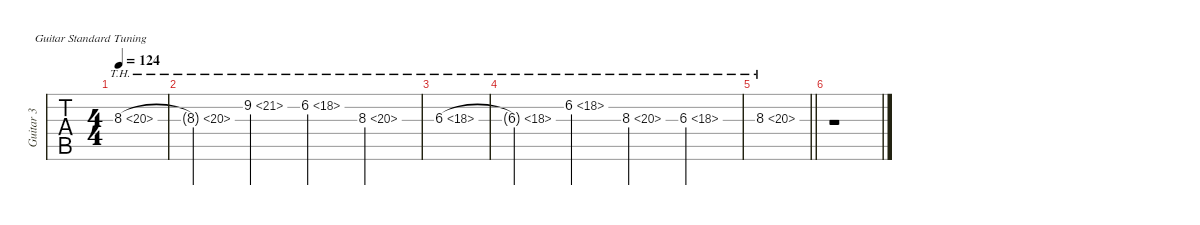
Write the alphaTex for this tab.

\defaultSystemsLayout 4
\hideDynamics
\bracketExtendMode nobrackets
\multiTrackTrackNamePolicy allsystems
\firstSystemTrackNameMode fullname
\otherSystemsTrackNameMode fullname
\otherSystemsTrackNameOrientation horizontal
\track ("Guitar 3" "Guitar 3") {instrument overdrivenguitar}
\staff {tabs}
\tuning (E4 B3 G3 D3 A2 E2)
\ts (4 4)
\scale
0.990977
\tempo 124
\accidentals auto
\clef g2
\ottava regular
\simile none
\ks c
8.3{th 12 acc #}.1{dy mf} |
\scale
1.2549 8.3{th 12 t acc #}.4 9.2{th 12 acc #}.4 6.2{th 12}.4 8.3{th 12 acc #}.4 |
\scale
1.24356 6.3{th 12 acc #}.1 |
\scale
1.25326 6.3{th 12 t acc #}.4 6.2{th 12}.4 8.3{th 12 acc #}.4 6.3{th 12 acc #}.4 |
\scale
0.64106
\barLineRight lightlight
8.3{th 12 acc #}.1 |
\scale
0.607221 r.1
